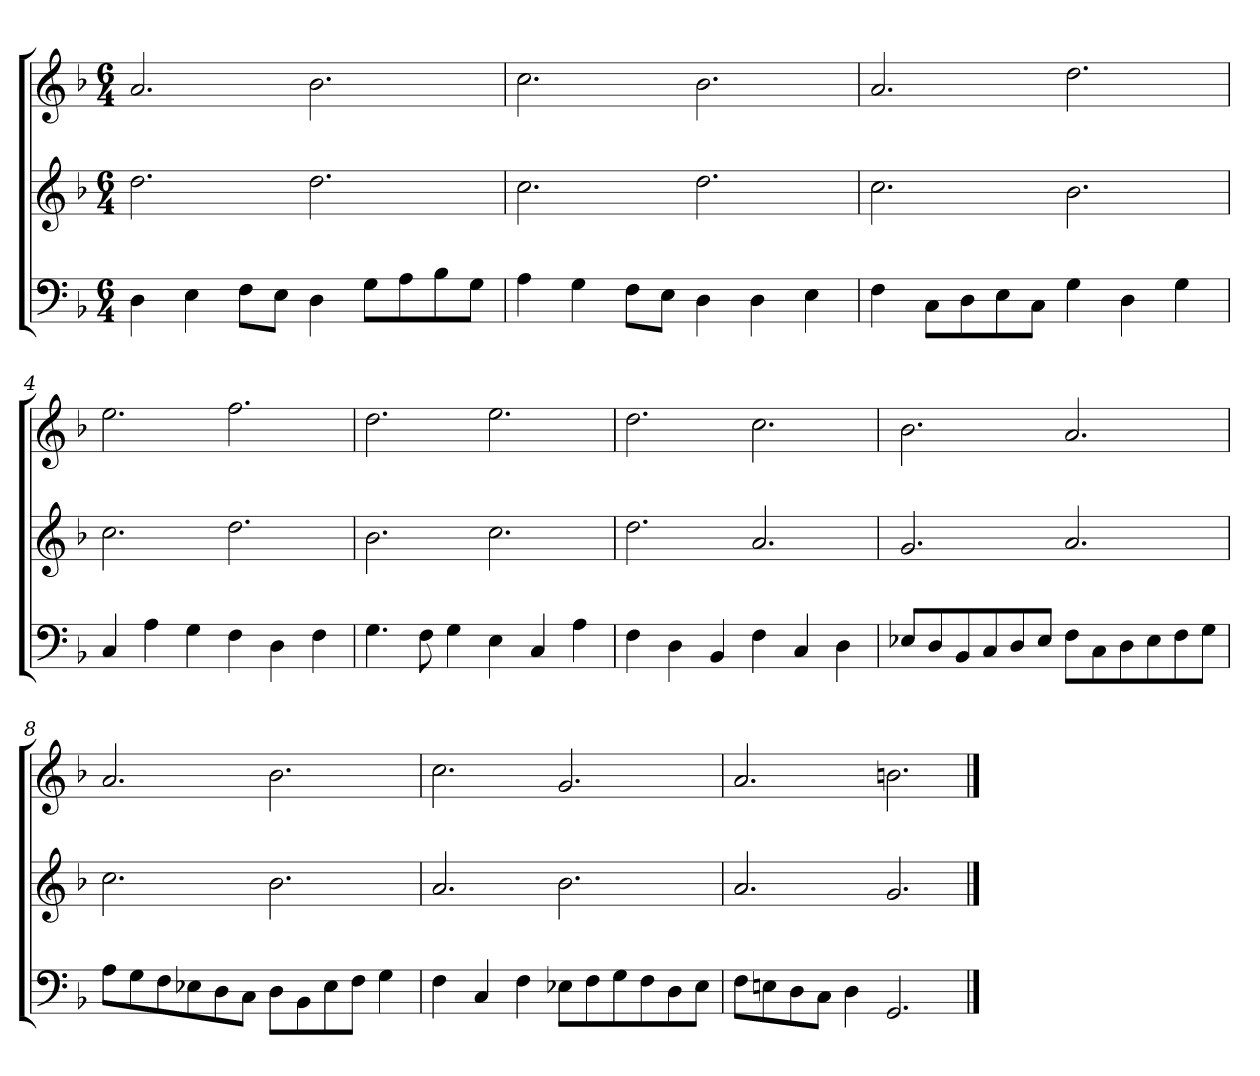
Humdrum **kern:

**kern	**kern	**kern
*part3	*part2	*part1
*staff3	*staff2	*staff1
*clefF4	*clefG2	*clefG2
*k[b-]	*k[b-]	*k[b-]
*d:	*d:	*d:
*M6/4	*M6/4	*M6/4
*MM200	*MM200	*MM200
=1	=1	=1
4D\	2.dd\	2.a/
4E\	.	.
8F\L	.	.
8E\J	.	.
4D\	2.dd\	2.b-\
8G\L	.	.
8A\	.	.
8B-\	.	.
8G\J	.	.
=2	=2	=2
4A\	2.cc\	2.cc\
4G\	.	.
8F\L	.	.
8E\J	.	.
4D\	2.dd\	2.b-\
4D\	.	.
4E\	.	.
=3	=3	=3
4F\	2.cc\	2.a/
8C\L	.	.
8D\	.	.
8E\	.	.
8C\J	.	.
4G\	2.b-\	2.dd\
4D\	.	.
4G\	.	.
=4	=4	=4
4C/	2.cc\	2.ee\
4A\	.	.
4G\	.	.
4F\	2.dd\	2.ff\
4D\	.	.
4F\	.	.
=5	=5	=5
4.G\	2.b-\	2.dd\
8F\	.	.
4G\	.	.
4E\	2.cc\	2.ee\
4C/	.	.
4A\	.	.
!!LO:LB:g=z
=6	=6	=6
4F\	2.dd\	2.dd\
4D\	.	.
4BB-/	.	.
4F\	2.a/	2.cc\
4C/	.	.
4D\	.	.
=7	=7	=7
8E-X/L	2.g/	2.b-\
8D/	.	.
8BB-/	.	.
8C/	.	.
8D/	.	.
8E-/J	.	.
8F\L	2.a/	2.a/
8C\	.	.
8D\	.	.
8E-\	.	.
8F\	.	.
8G\J	.	.
=8	=8	=8
8A\L	2.cc\	2.a/
8G\	.	.
8F\	.	.
8E-X\	.	.
8D\	.	.
8C\J	.	.
8D\L	2.b-\	2.b-\
8BB-\	.	.
8E-\	.	.
8F\J	.	.
4G\	.	.
=9	=9	=9
4F\	2.a/	2.cc\
4C/	.	.
4F\	.	.
8E-X\L	2.b-\	2.g/
8F\	.	.
8G\	.	.
8F\	.	.
8D\	.	.
8E-\J	.	.
!!LO:LB:g=z
=10	=10	=10
8F\L	2.a/	2.a/
8En\	.	.
8D\	.	.
8C\J	.	.
4D\	.	.
2.GG/	2.g/	2.bn\
==	==	==
*-	*-	*-
